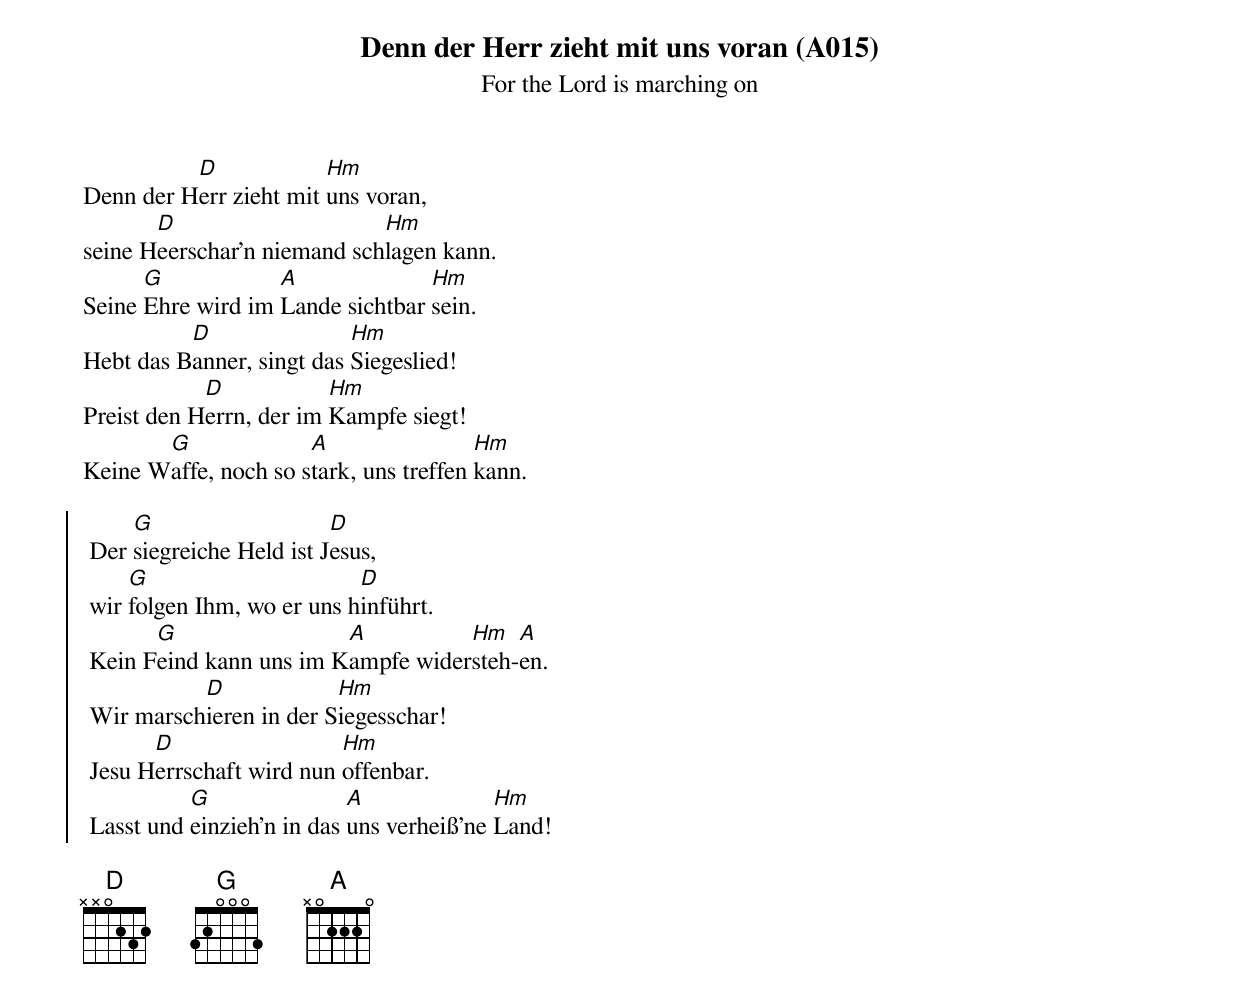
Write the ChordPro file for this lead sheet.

{title: Denn der Herr zieht mit uns voran (A015)}
{subtitle: For the Lord is marching on}
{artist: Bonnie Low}

Denn der H[D]err zieht mit [Hm]uns voran,
seine H[D]eerschar'n niemand sch[Hm]lagen kann.
Seine [G]Ehre wird im [A]Lande sichtbar [Hm]sein.
Hebt das B[D]anner, singt das [Hm]Siegeslied!
Preist den H[D]errn, der im [Hm]Kampfe siegt!
Keine W[G]affe, noch so s[A]tark, uns treffen [Hm]kann.

{soc}
 Der [G]siegreiche Held ist J[D]esus,
 wir [G]folgen Ihm, wo er uns h[D]inführt.
 Kein F[G]eind kann uns im K[A]ampfe wider[Hm]steh-[A]en.
 Wir marsch[D]ieren in der S[Hm]iegesschar!
 Jesu H[D]errschaft wird nun [Hm]offenbar.
 Lasst und [G]einzieh'n in das [A]uns verheiß'ne [Hm]Land!
 {eoc}

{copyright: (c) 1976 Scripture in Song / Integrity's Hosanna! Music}
